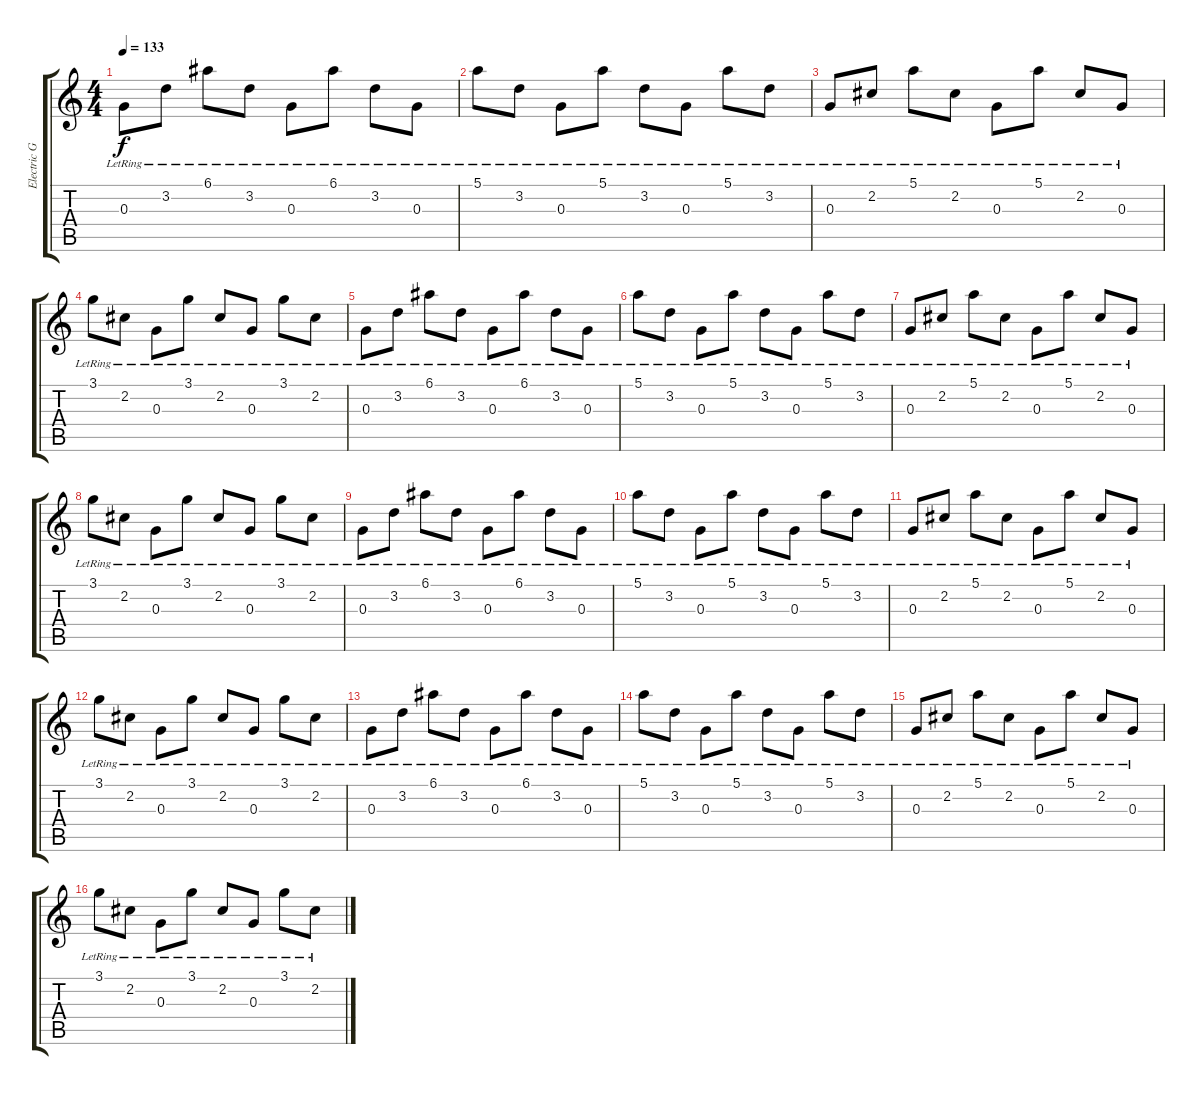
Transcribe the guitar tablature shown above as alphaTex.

\track ("Electric Guitar" "Electric G") {instrument electricguitarclean}
\staff {score tabs}
\tuning (E4 B3 G3 D3 A2 E2) {hide}
\ts (4 4)
\tempo 133
\clef g2
\ks c
0.3{lr}.8{dy f instrument electricguitarclean} 3.2{lr}.8 6.1{lr}.8 3.2{lr}.8 0.3{lr}.8 6.1{lr}.8 3.2{lr}.8 0.3{lr}.8 |
5.1{lr}.8 3.2{lr}.8 0.3{lr}.8 5.1{lr}.8 3.2{lr}.8 0.3{lr}.8 5.1{lr}.8 3.2{lr}.8 |
0.3{lr}.8 2.2{lr}.8 5.1{lr}.8 2.2{lr}.8 0.3{lr}.8 5.1{lr}.8 2.2{lr}.8 0.3{lr}.8 |
3.1{lr}.8 2.2{lr}.8 0.3{lr}.8 3.1{lr}.8 2.2{lr}.8 0.3{lr}.8 3.1{lr}.8 2.2{lr}.8 |
0.3{lr}.8 3.2{lr}.8 6.1{lr}.8 3.2{lr}.8 0.3{lr}.8 6.1{lr}.8 3.2{lr}.8 0.3{lr}.8 |
5.1{lr}.8 3.2{lr}.8 0.3{lr}.8 5.1{lr}.8 3.2{lr}.8 0.3{lr}.8 5.1{lr}.8 3.2{lr}.8 |
0.3{lr}.8 2.2{lr}.8 5.1{lr}.8 2.2{lr}.8 0.3{lr}.8 5.1{lr}.8 2.2{lr}.8 0.3{lr}.8 |
3.1{lr}.8 2.2{lr}.8 0.3{lr}.8 3.1{lr}.8 2.2{lr}.8 0.3{lr}.8 3.1{lr}.8 2.2{lr}.8 |
0.3{lr}.8 3.2{lr}.8 6.1{lr}.8 3.2{lr}.8 0.3{lr}.8 6.1{lr}.8 3.2{lr}.8 0.3{lr}.8 |
5.1{lr}.8 3.2{lr}.8 0.3{lr}.8 5.1{lr}.8 3.2{lr}.8 0.3{lr}.8 5.1{lr}.8 3.2{lr}.8 |
0.3{lr}.8 2.2{lr}.8 5.1{lr}.8 2.2{lr}.8 0.3{lr}.8 5.1{lr}.8 2.2{lr}.8 0.3{lr}.8 |
3.1{lr}.8 2.2{lr}.8 0.3{lr}.8 3.1{lr}.8 2.2{lr}.8 0.3{lr}.8 3.1{lr}.8 2.2{lr}.8 |
0.3{lr}.8 3.2{lr}.8 6.1{lr}.8 3.2{lr}.8 0.3{lr}.8 6.1{lr}.8 3.2{lr}.8 0.3{lr}.8 |
5.1{lr}.8 3.2{lr}.8 0.3{lr}.8 5.1{lr}.8 3.2{lr}.8 0.3{lr}.8 5.1{lr}.8 3.2{lr}.8 |
0.3{lr}.8 2.2{lr}.8 5.1{lr}.8 2.2{lr}.8 0.3{lr}.8 5.1{lr}.8 2.2{lr}.8 0.3{lr}.8 |
3.1{lr}.8 2.2{lr}.8 0.3{lr}.8 3.1{lr}.8 2.2{lr}.8 0.3{lr}.8 3.1{lr}.8 2.2{lr}.8
